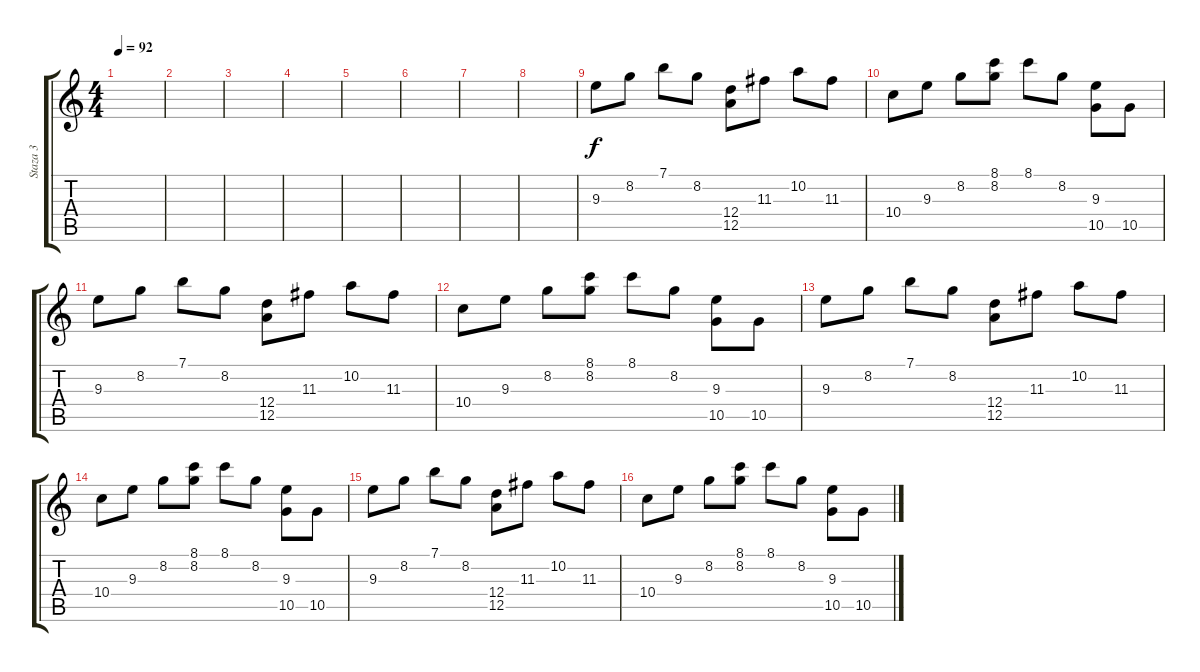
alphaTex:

\track ("Staza 3" "Staza 3") {instrument acousticguitarsteel}
\staff {score tabs}
\tuning (E4 B3 G3 D3 A2 E2) {hide}
\ts (4 4)
\tempo 92
\clef g2
\ks c
|
|
|
|
|
|
|
|
9.3.8 8.2.8 7.1.8 8.2.8 (12.4 12.5).8 11.3.8 10.2.8 11.3.8 |
10.4.8 9.3.8 8.2.8 (8.1 8.2).8 8.1.8 8.2.8 (9.3 10.5).8 10.5.8 |
9.3.8 8.2.8 7.1.8 8.2.8 (12.4 12.5).8 11.3.8 10.2.8 11.3.8 |
10.4.8 9.3.8 8.2.8 (8.1 8.2).8 8.1.8 8.2.8 (9.3 10.5).8 10.5.8 |
9.3.8 8.2.8 7.1.8 8.2.8 (12.4 12.5).8 11.3.8 10.2.8 11.3.8 |
10.4.8 9.3.8 8.2.8 (8.1 8.2).8 8.1.8 8.2.8 (9.3 10.5).8 10.5.8 |
9.3.8 8.2.8 7.1.8 8.2.8 (12.4 12.5).8 11.3.8 10.2.8 11.3.8 |
10.4.8 9.3.8 8.2.8 (8.1 8.2).8 8.1.8 8.2.8 (9.3 10.5).8 10.5.8
